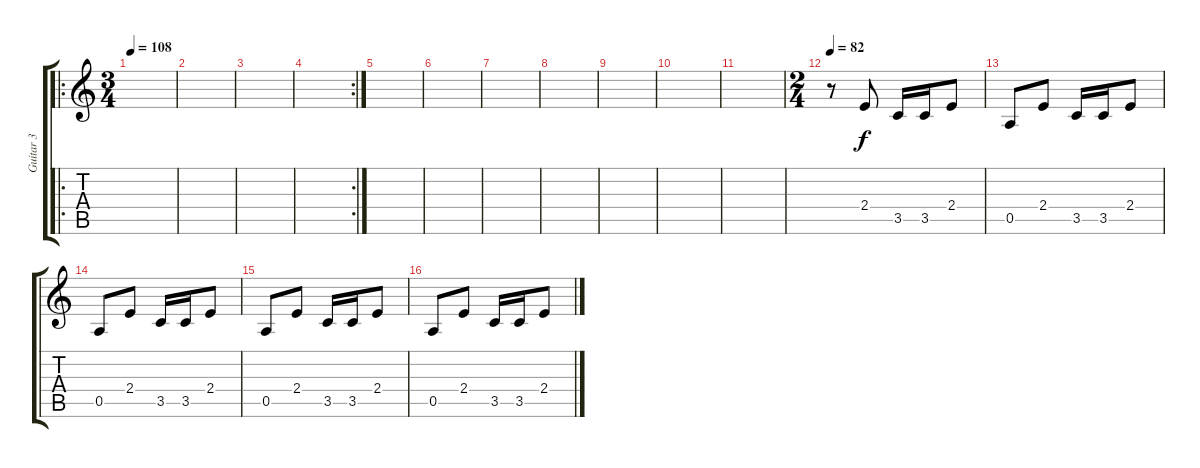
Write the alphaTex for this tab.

\track ("Guitar 3" "Guitar 3") {instrument acousticguitarnylon}
\staff {score tabs}
\tuning (E4 B3 G3 D3 A2 E2) {hide}
\ro
\ts (3 4)
\tempo 108
\clef g2
\ks c
|
|
|
\rc 2
|
|
|
|
|
|
|
|
\ts (2 4)
\tempo 82
r.8 2.4.8 3.5.16 3.5.16 2.4.8 |
0.5.8 2.4.8 3.5.16 3.5.16 2.4.8 |
0.5.8 2.4.8 3.5.16 3.5.16 2.4.8 |
0.5.8 2.4.8 3.5.16 3.5.16 2.4.8 |
0.5.8 2.4.8 3.5.16 3.5.16 2.4.8
